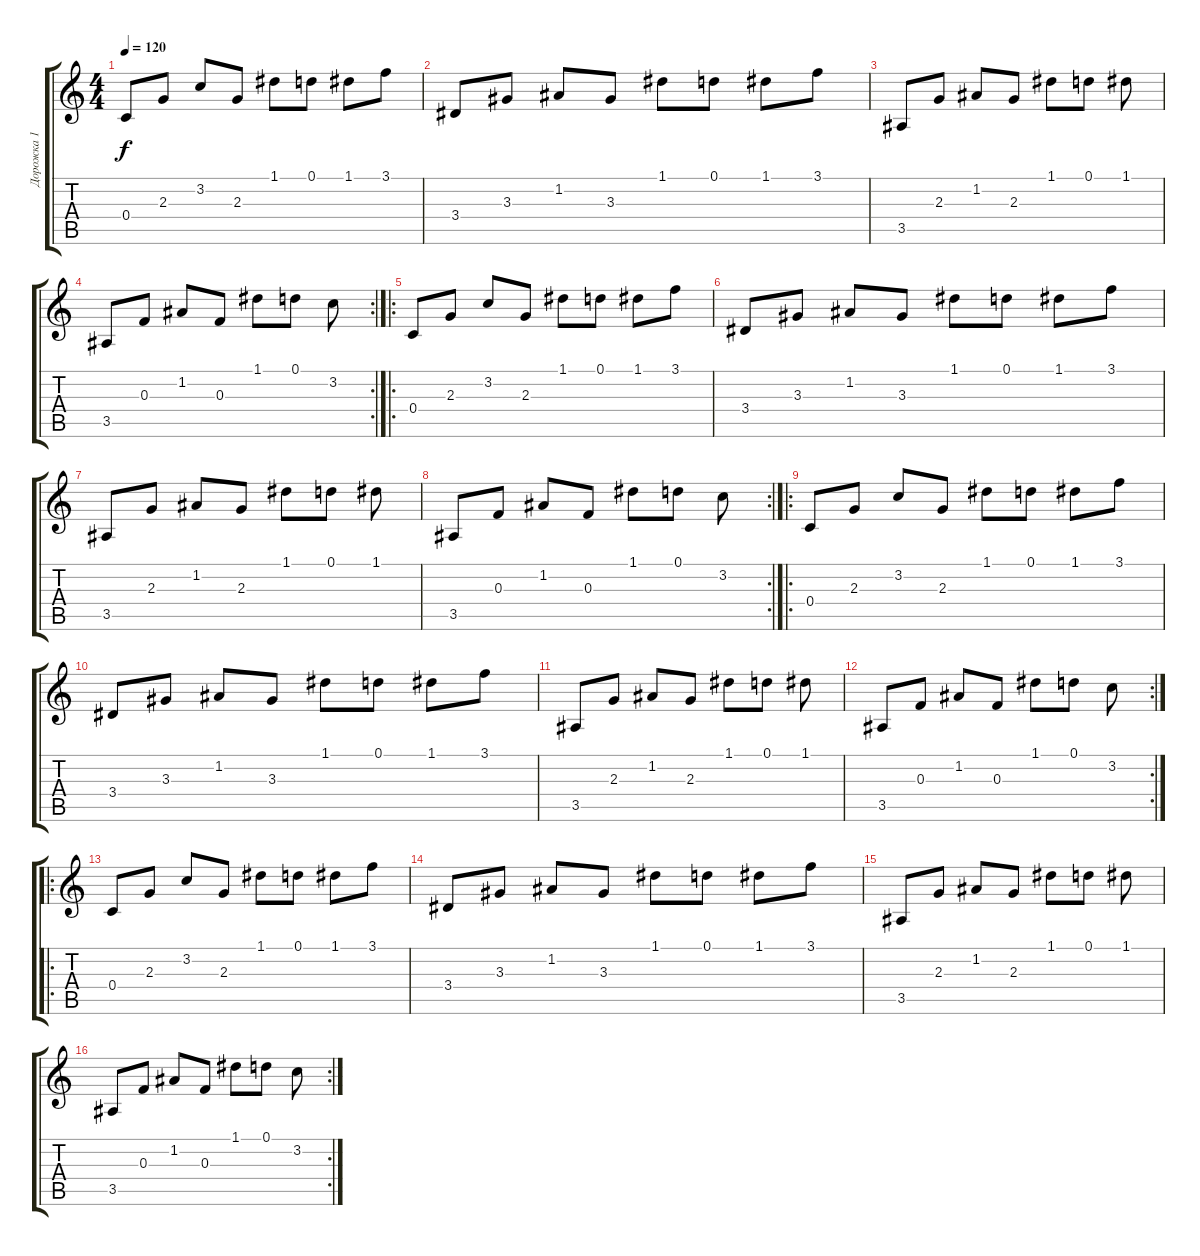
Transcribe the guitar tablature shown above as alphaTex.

\track ("Дорожка 1" "Дорожка 1") {instrument distortionguitar}
\staff {score tabs}
\tuning (D4 A3 F3 C3 G2 C2) {hide}
\ts (4 4)
\tempo 120
\clef g2
\ks aminor
0.4.8{dy f instrument distortionguitar} 2.3.8 3.2.8 2.3.8 1.1.8 0.1.8 1.1.8 3.1.8 |
3.4.8 3.3.8 1.2.8 3.3.8 1.1.8 0.1.8 1.1.8 3.1.8 |
3.5.8 2.3.8 1.2.8 2.3.8 1.1.8 0.1.8 1.1.8 |
\rc 2
3.5.8 0.3.8 1.2.8 0.3.8 1.1.8 0.1.8 3.2.8 |
\ro
0.4.8 2.3.8 3.2.8 2.3.8 1.1.8 0.1.8 1.1.8 3.1.8 |
3.4.8 3.3.8 1.2.8 3.3.8 1.1.8 0.1.8 1.1.8 3.1.8 |
3.5.8 2.3.8 1.2.8 2.3.8 1.1.8 0.1.8 1.1.8 |
\rc 2
3.5.8 0.3.8 1.2.8 0.3.8 1.1.8 0.1.8 3.2.8 |
\ro
0.4.8 2.3.8 3.2.8 2.3.8 1.1.8 0.1.8 1.1.8 3.1.8 |
3.4.8 3.3.8 1.2.8 3.3.8 1.1.8 0.1.8 1.1.8 3.1.8 |
3.5.8 2.3.8 1.2.8 2.3.8 1.1.8 0.1.8 1.1.8 |
\rc 2
3.5.8 0.3.8 1.2.8 0.3.8 1.1.8 0.1.8 3.2.8 |
\ro
0.4.8 2.3.8 3.2.8 2.3.8 1.1.8 0.1.8 1.1.8 3.1.8 |
3.4.8 3.3.8 1.2.8 3.3.8 1.1.8 0.1.8 1.1.8 3.1.8 |
3.5.8 2.3.8 1.2.8 2.3.8 1.1.8 0.1.8 1.1.8 |
\rc 2
3.5.8 0.3.8 1.2.8 0.3.8 1.1.8 0.1.8 3.2.8
